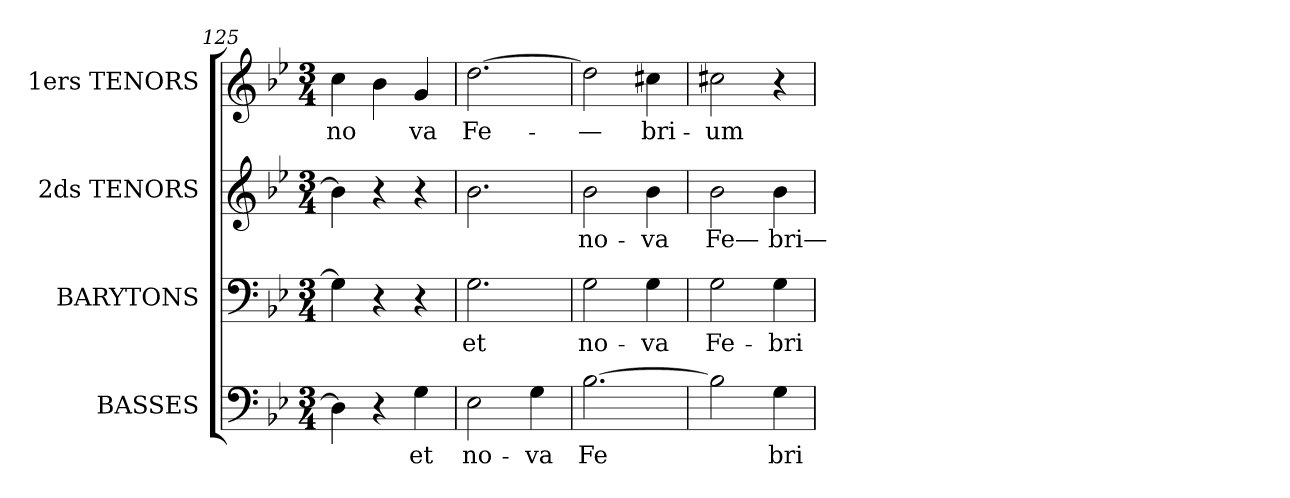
**kern	**text	**kern	**text	**kern	**text	**kern	**text
*part4	*part4	*part3	*part3	*part2	*part2	*part1	*part1
*staff4	*staff4	*staff3	*staff3	*staff2	*staff2	*staff1	*staff1
*I"BASSES	*	*I"BARYTONS	*	*I"2ds TENORS	*	*I"1ers TENORS	*
*I'BAS.	*	*I'BAR.	*	*	*	*	*
*clefF4	*	*clefF4	*	*clefG2	*	*clefG2	*
*k[b-e-]	*	*k[b-e-]	*	*k[b-e-]	*	*k[b-e-]	*
*M3/4	*	*M3/4	*	*M3/4	*	*M3/4	*
=125	=125	=125	=125	=125	=125	=125	=125
4Di\]	.	4Gi\]	.	4b-i\]	.	4cci\	no
4r	.	4r	.	4r	.	4b-i\	--
4Gi\	et	4r	.	4r	.	4gi/	va
=126	=126	=126	=126	=126	=126	=126	=126
2E-i\	no-	2.Gi\	et	2.b-i\	.	[2.ddi\	Fe-
4Gi\	va	.	.	.	.	.	.
=127	=127	=127	=127	=127	=127	=127	=127
[2.B-i\	Fe	2Gi\	no-	2b-i\	no-	2ddi\]	—
.	.	4Gi\	va	4b-i\	va	4cc#Xi\	bri-
=128	=128	=128	=128	=128	=128	=128	=128
2B-i\]	.	2Gi\	Fe-	2b-i\	Fe—	2cc#Xi\	um
4Gi\	bri-	4Gi\	bri-	4b-i\	bri—	4r	.
=	=	=	=	=	=	=	=
*-	*-	*-	*-	*-	*-	*-	*-
